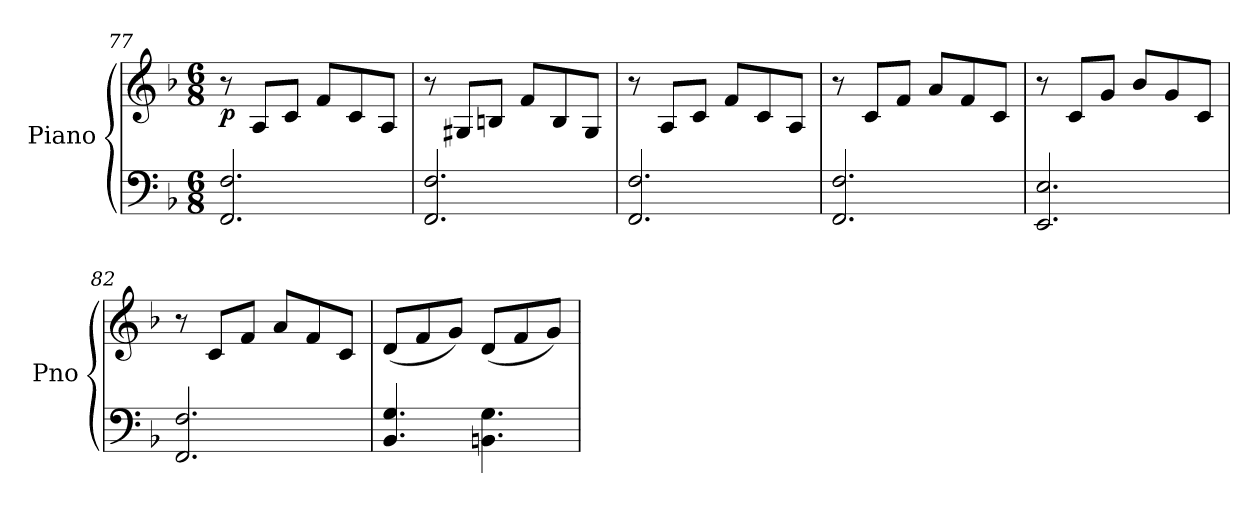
**kern	**kern	**dynam
*part1	*part1	*part1
*staff2	*staff1	*staff1/2
*I"Piano	*	*
*I'Pno	*	*
*clefF4	*clefG2	*
*k[b-]	*k[b-]	*
*M6/8	*M6/8	*
=77	=77	=77
!	!	!LO:DY:b
2.FF/ 2.F/	8r	p
.	8A/L	.
.	8c/J	.
.	8f/L	.
.	8c/	.
.	8A/J	.
=78	=78	=78
2.FF/ 2.F/	8r	.
.	8G#X/L	.
.	8Bn/J	.
.	8f/L	.
.	8B/	.
.	8G#/J	.
!!LO:LB:g=z
=79	=79	=79
2.FF/ 2.F/	8r	.
.	8A/L	.
.	8c/J	.
.	8f/L	.
.	8c/	.
.	8A/J	.
=80	=80	=80
2.FF/ 2.F/	8r	.
.	8c/L	.
.	8f/J	.
.	8a/L	.
.	8f/	.
.	8c/J	.
=81	=81	=81
2.EE/ 2.E/	8r	.
.	8c/L	.
.	8g/J	.
.	8b-/L	.
.	8g/	.
.	8c/J	.
=82	=82	=82
2.FF/ 2.F/	8r	.
.	8c/L	.
.	8f/J	.
.	8a/L	.
.	8f/	.
.	8c/J	.
=83	=83	=83
4.BB-/ 4.G/	(<8d/L	.
.	8f/	.
.	8g/J)	.
4.BBn\ 4.G\	(<8d/L	.
.	8f/	.
.	8g/J)	.
=	=	=
*-	*-	*-
